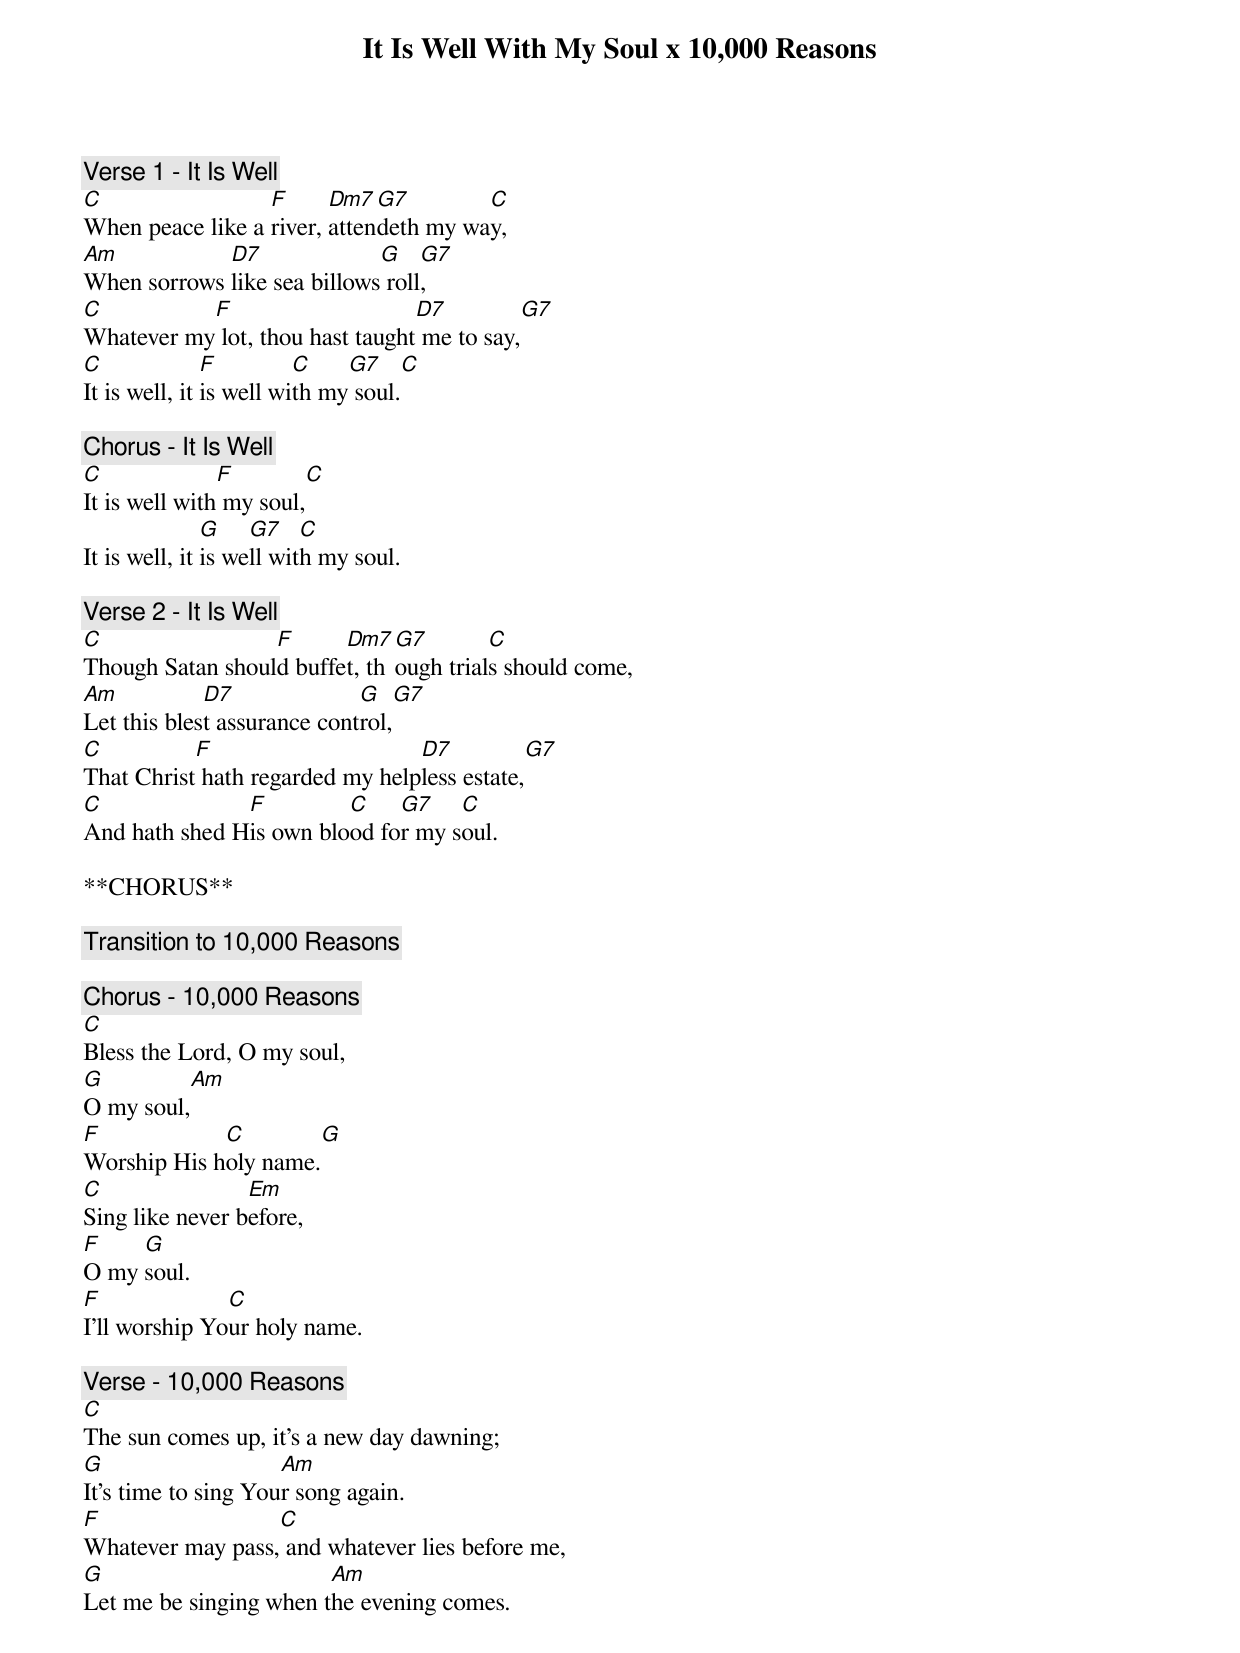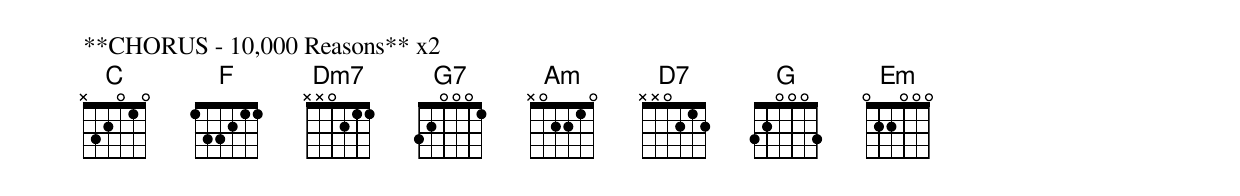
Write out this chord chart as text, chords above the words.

It Is Well With My Soul x 10,000 Reasons

[Verse 1 - It Is Well]
C                 F      Dm7  G7        C
When peace like a river, attendeth my way,
Am           D7              G    G7
When sorrows like sea billows roll,
C          F                     D7                G7
Whatever my lot, thou hast taught me to say,
C              F         C    G7    C
It is well, it is well with my soul.

[Chorus - It Is Well]
C              F         C
It is well with my soul,
               G    G7    C
It is well, it is well with my soul.

[Verse 2 - It Is Well]
C                 F      Dm7  G7        C
Though Satan should buffet, though trials should come,
Am           D7              G    G7
Let this blest assurance control,
C          F                     D7                G7
That Christ hath regarded my helpless estate,
C              F         C    G7    C
And hath shed His own blood for my soul.

**CHORUS**

[Transition to 10,000 Reasons]

[Chorus - 10,000 Reasons]
C
Bless the Lord, O my soul,
G              Am
O my soul,
F            C        G
Worship His holy name.
C                Em
Sing like never before,
F    G
O my soul.
F              C
I'll worship Your holy name.

[Verse - 10,000 Reasons]
C
The sun comes up, it's a new day dawning;
G                    Am
It's time to sing Your song again.
F                 C
Whatever may pass, and whatever lies before me,
G                       Am
Let me be singing when the evening comes.

**CHORUS - 10,000 Reasons** x2
